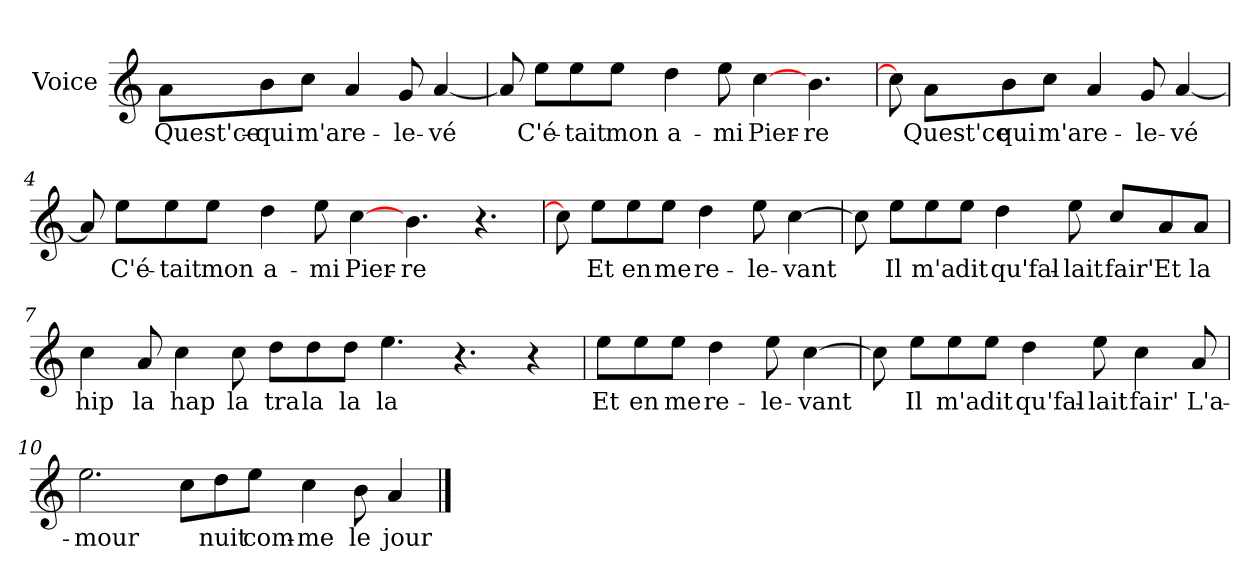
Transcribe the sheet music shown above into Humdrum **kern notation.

**kern	**text
*part1	*part1
*staff1	*staff1
*I"Voice	*
*I'V	*
*clefG2	*
*k[]	*
*C:	*
=1	=1
8a\L	Quest'ce-
8b\	-qui
8cc\J	m'a
4a/	re-
8g/	-le-
[4a/	-vé
=2	=2
8a/]	.
8ee\L	C'é-
8ee\	-tait
8ee\J	mon
4dd\	a-
8ee\	-mi
[4cc\	Pier-
4.b\	-re
=3	=3
8cc\]	.
8a\L	Quest'ce
8b\	qui
8cc\J	m'a
4a/	re-
8g/	-le-
[4a/	-vé
!!LO:LB:g=z
=4	=4
8a/]	.
8ee\L	C'é-
8ee\	-tait
8ee\J	mon
4dd\	a-
8ee\	-mi
[4cc\	Pier-
4.b\	-re
4.r	.
=5	=5
8cc\]	.
8ee\L	Et
8ee\	en
8ee\J	me
4dd\	re-
8ee\	-le-
[4cc\	-vant
=6	=6
8cc\]	.
8ee\L	Il
8ee\	m'a
8ee\J	dit
4dd\	qu'fal-
8ee\	-lait
8cc/L	fair'
8a/	Et
8a/J	la
!!LO:LB:g=z
=7	=7
4cc\	hip
8a/	la
4cc\	hap
8cc\	la
8dd\L	tra
8dd\	la
8dd\J	la
4.ee\	la
4.r	.
4r	.
=8	=8
8ee\L	Et
8ee\	en
8ee\J	me
4dd\	re-
8ee\	-le-
[4cc\	-vant
!!LO:LB:g=z
=9	=9
8cc\]	.
8ee\L	Il
8ee\	m'a
8ee\J	dit
4dd\	qu'fal-
8ee\	-lait
4cc\	fair'
8a/	L'a-
=10	=10
2.ee\	-mour
8cc\L	.
8dd\	nuit
8ee\J	com-
4cc\	-me
8b\	le
4a/	jour
==	==
*-	*-
